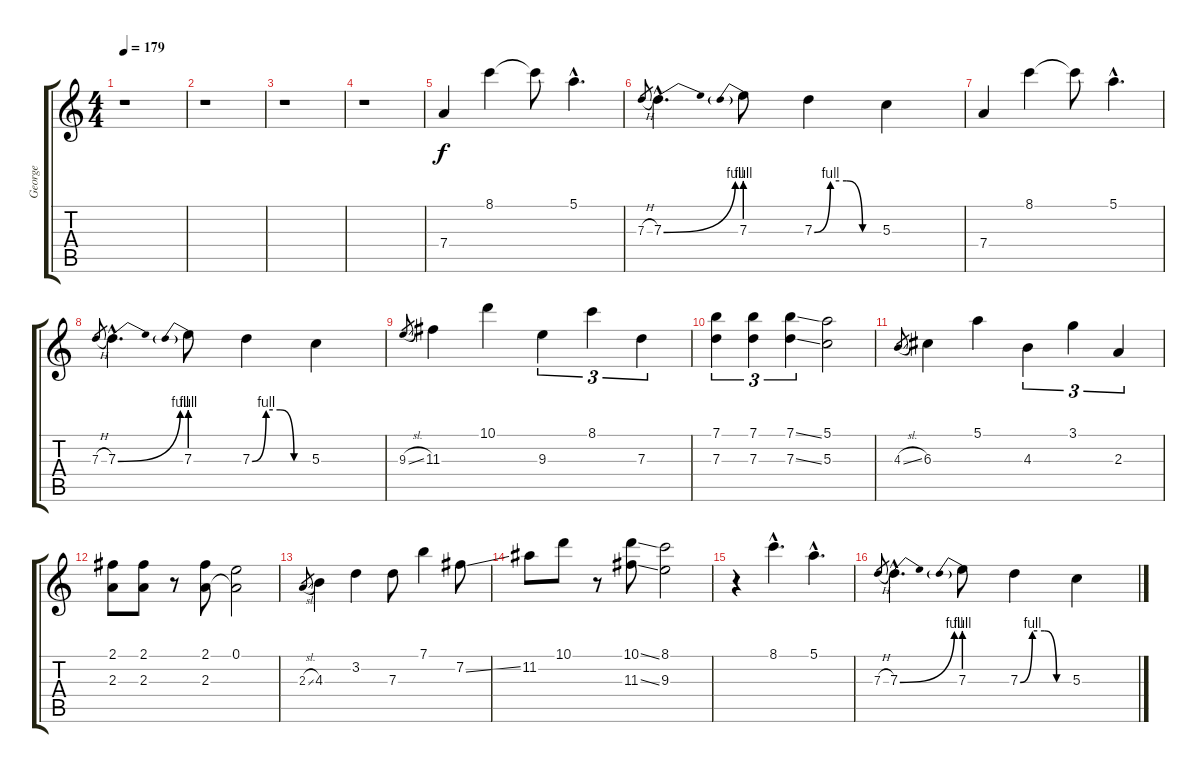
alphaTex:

\track ("George" "George") {instrument overdrivenguitar}
\staff {score tabs}
\tuning (E4 B3 G3 D3 A2 E2) {hide}
\ts (4 4)
\tempo 179
\clef g2
\ks c
r.1{dy f} |
r.1 |
r.1 |
r.1 |
7.4.4{volume 14} 8.1.4 8.1{t}.8 5.1{hac}.4{d} |
7.3{h}.8{gr} 7.3{be (bend 0 0 60 4) hac}.4{d} 7.3{be (prebend 0 4 60 4)}.8 7.3{be (custom 0 0 15 4 30 4 45 0 60 0)}.4 5.3.4 |
7.4.4{volume 14} 8.1.4 8.1{t}.8 5.1{hac}.4{d} |
7.3{h}.8{gr} 7.3{be (bend 0 0 60 4) hac}.4{d} 7.3{be (prebend 0 4 60 4)}.8 7.3{be (custom 0 0 15 4 30 4 45 0 60 0)}.4 5.3.4 |
9.3{sl}.8{gr} 11.3.4 10.1.4 9.3.4{tu (3 2)} 8.1.4{tu (3 2)} 7.3.4{tu (3 2)} |
(7.1 7.3).4{tu (3 2)} (7.1 7.3).4{tu (3 2)} (7.1{ss} 7.3{ss}).4{tu (3 2)} (5.1 5.3).2 |
4.3{sl}.8{gr} 6.3.4 5.1.4 4.3.4{tu (3 2)} 3.1.4{tu (3 2)} 2.3.4{tu (3 2)} |
(2.1 2.3).8 (2.1 2.3).8 r.8 (2.1 2.3).8 (0.1 2.3{t}).2 |
2.3{sl}.8{gr} 4.3.4 3.2.4 7.3.8 7.1.4 7.2{ss}.8 |
11.2.8 10.1.8 r.8 (10.1{ss} 11.3{ss}).8 (8.1 9.3).2 |
r.4 8.1{hac}.4{d} 5.1{hac}.4{d} |
7.3{h}.8{gr} 7.3{be (bend 0 0 60 4) hac}.4{d} 7.3{be (prebend 0 4 60 4)}.8 7.3{be (custom 0 0 15 4 30 4 45 0 60 0)}.4 5.3.4
